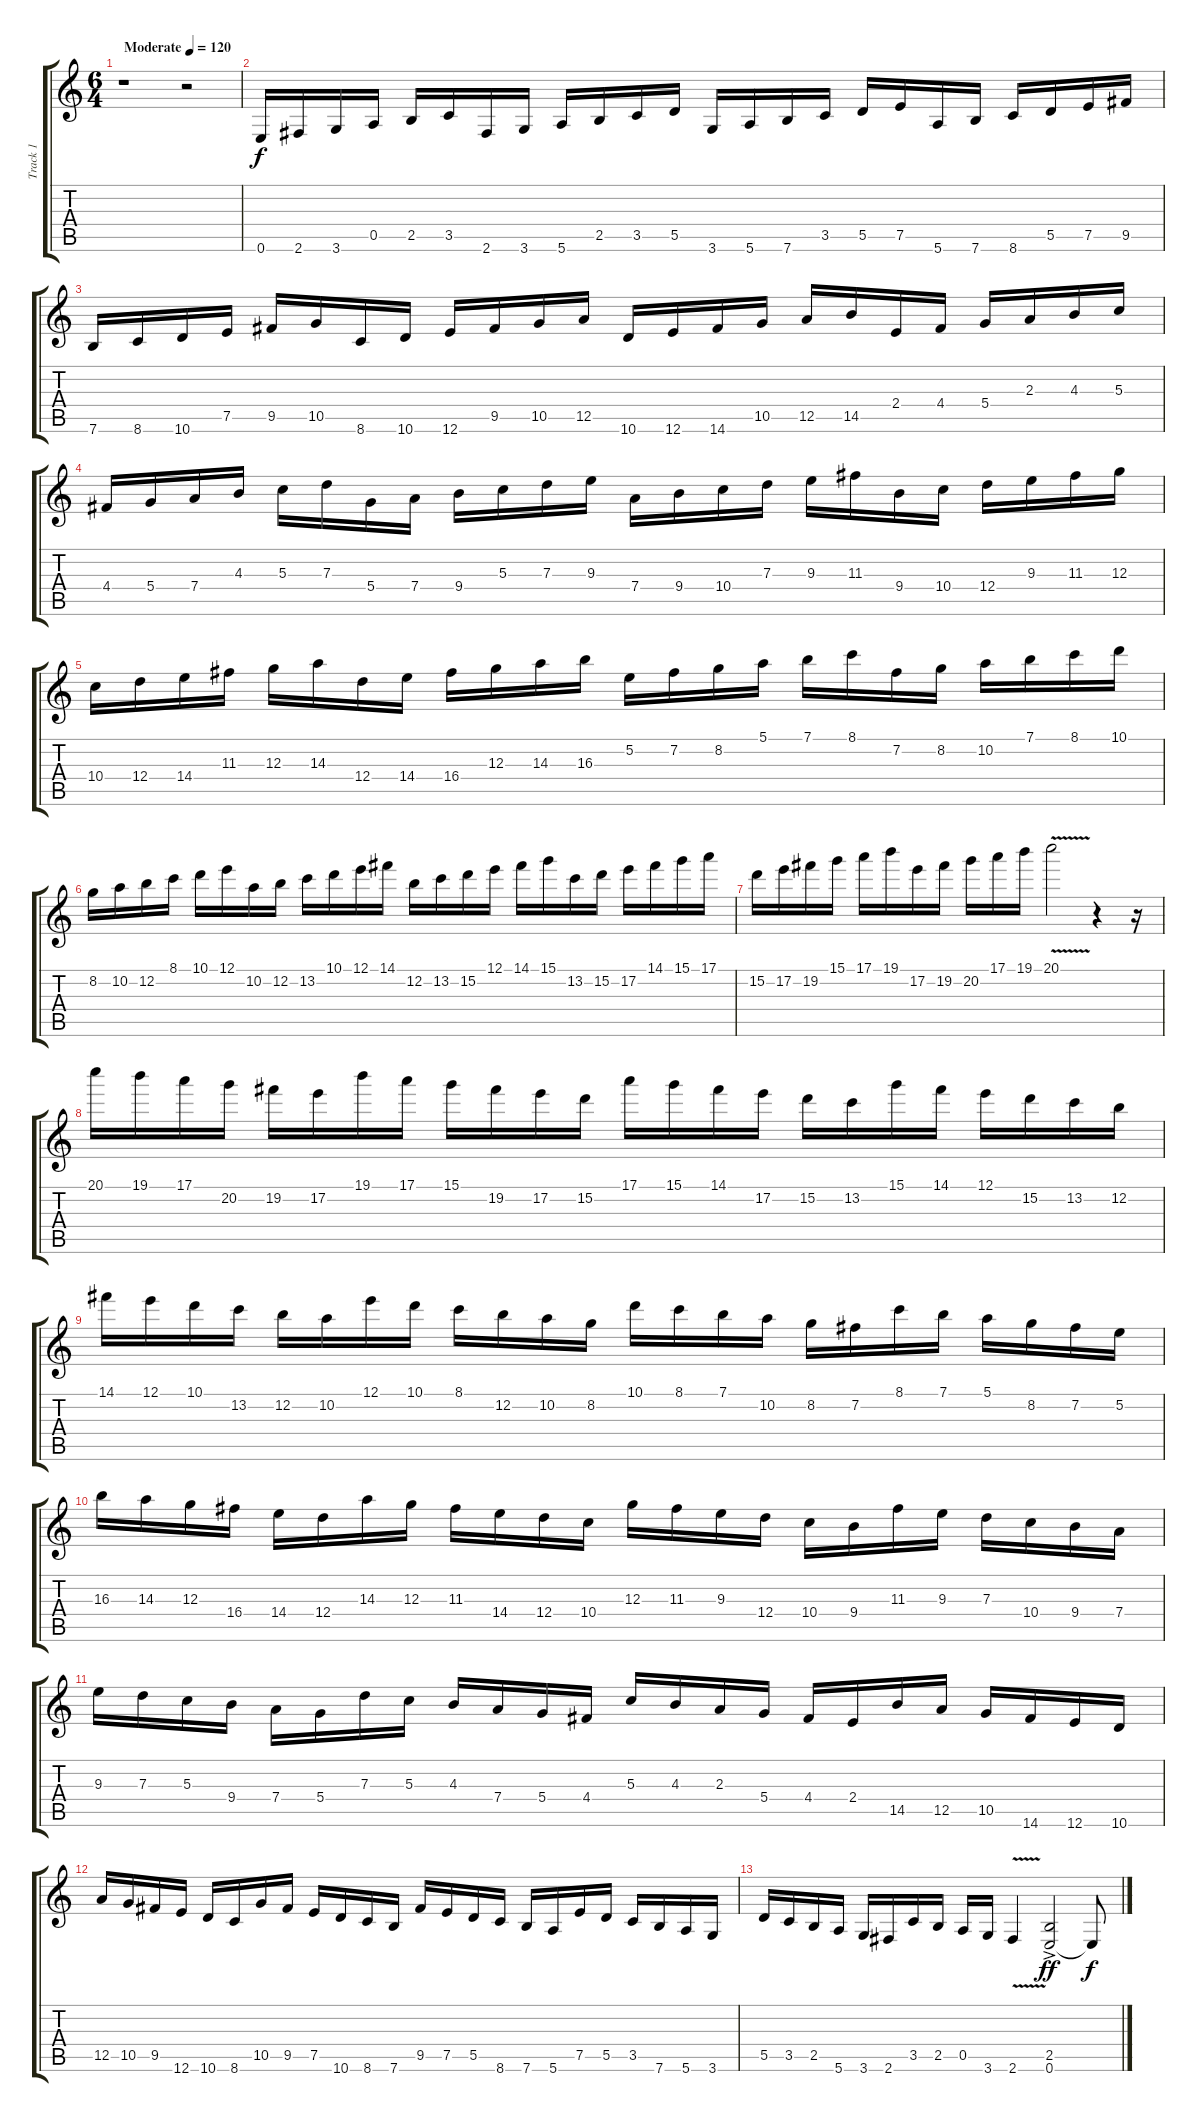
\track ("Track 1" "Track 1") {instrument overdrivenguitar}
\staff {score tabs}
\tuning (E4 B3 G3 D3 A2 E2) {hide}
\ts (6 4)
\tempo (120 "Moderate")
\clef g2
\ks c
r.1{dy f instrument overdrivenguitar} r.2 |
0.6.16 2.6.16 3.6.16 0.5.16 2.5.16 3.5.16 2.6.16 3.6.16 5.6.16 2.5.16 3.5.16 5.5.16 3.6.16 5.6.16 7.6.16 3.5.16 5.5.16 7.5.16 5.6.16 7.6.16 8.6.16 5.5.16 7.5.16 9.5.16 |
7.6.16 8.6.16 10.6.16 7.5.16 9.5.16 10.5.16 8.6.16 10.6.16 12.6.16 9.5.16 10.5.16 12.5.16 10.6.16 12.6.16 14.6.16 10.5.16 12.5.16 14.5.16 2.4.16 4.4.16 5.4.16 2.3.16 4.3.16 5.3.16 |
4.4.16 5.4.16 7.4.16 4.3.16 5.3.16 7.3.16 5.4.16 7.4.16 9.4.16 5.3.16 7.3.16 9.3.16 7.4.16 9.4.16 10.4.16 7.3.16 9.3.16 11.3.16 9.4.16 10.4.16 12.4.16 9.3.16 11.3.16 12.3.16 |
10.4.16 12.4.16 14.4.16 11.3.16 12.3.16 14.3.16 12.4.16 14.4.16 16.4.16 12.3.16 14.3.16 16.3.16 5.2.16 7.2.16 8.2.16 5.1.16 7.1.16 8.1.16 7.2.16 8.2.16 10.2.16 7.1.16 8.1.16 10.1.16 |
8.2.16 10.2.16 12.2.16 8.1.16 10.1.16 12.1.16 10.2.16 12.2.16 13.2.16 10.1.16 12.1.16 14.1.16 12.2.16 13.2.16 15.2.16 12.1.16 14.1.16 15.1.16 13.2.16 15.2.16 17.2.16 14.1.16 15.1.16 17.1.16 |
15.2.16 17.2.16 19.2.16 15.1.16 17.1.16 19.1.16 17.2.16 19.2.16 20.2.16 17.1.16 19.1.16 20.1{v}.2 r.4 r.16 |
20.1.16 19.1.16 17.1.16 20.2.16 19.2.16 17.2.16 19.1.16 17.1.16 15.1.16 19.2.16 17.2.16 15.2.16 17.1.16 15.1.16 14.1.16 17.2.16 15.2.16 13.2.16 15.1.16 14.1.16 12.1.16 15.2.16 13.2.16 12.2.16 |
14.1.16 12.1.16 10.1.16 13.2.16 12.2.16 10.2.16 12.1.16 10.1.16 8.1.16 12.2.16 10.2.16 8.2.16 10.1.16 8.1.16 7.1.16 10.2.16 8.2.16 7.2.16 8.1.16 7.1.16 5.1.16 8.2.16 7.2.16 5.2.16 |
16.3.16 14.3.16 12.3.16 16.4.16 14.4.16 12.4.16 14.3.16 12.3.16 11.3.16 14.4.16 12.4.16 10.4.16 12.3.16 11.3.16 9.3.16 12.4.16 10.4.16 9.4.16 11.3.16 9.3.16 7.3.16 10.4.16 9.4.16 7.4.16 |
9.3.16 7.3.16 5.3.16 9.4.16 7.4.16 5.4.16 7.3.16 5.3.16 4.3.16 7.4.16 5.4.16 4.4.16 5.3.16 4.3.16 2.3.16 5.4.16 4.4.16 2.4.16 14.5.16 12.5.16 10.5.16 14.6.16 12.6.16 10.6.16 |
12.5.16 10.5.16 9.5.16 12.6.16 10.6.16 8.6.16 10.5.16 9.5.16 7.5.16 10.6.16 8.6.16 7.6.16 9.5.16 7.5.16 5.5.16 8.6.16 7.6.16 5.6.16 7.5.16 5.5.16 3.5.16 7.6.16 5.6.16 3.6.16 |
5.5.16 3.5.16 2.5.16 5.6.16 3.6.16 2.6.16 3.5.16 2.5.16 0.5.16 3.6.16 2.6{v}.4 (2.5 0.6{ac}).2{dy ff} 0.6{t}.8{dy f}
